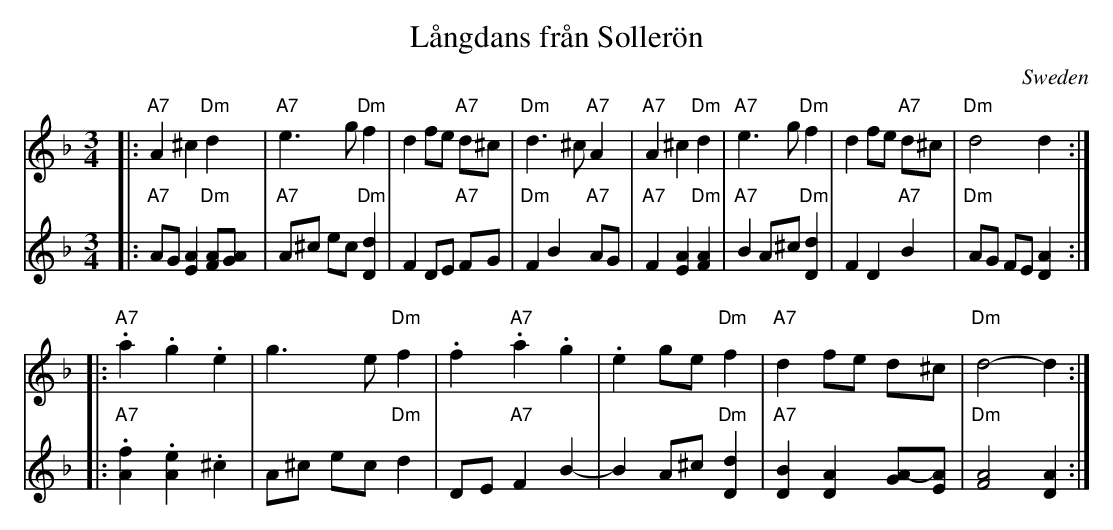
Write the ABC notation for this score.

X:1
T: L\aangdans fr\aan Soller\"on
O: Sweden
M: 3/4
L: 1/8
K: Dm
V: 1
|: "A7"A2 ^c2 "Dm"d2 | "A7"e3 g "Dm"f2 | d2 fe "A7"d^c | "Dm"d3 ^c "A7"A2 \
|  "A7"A2 ^c2 "Dm"d2 | "A7"e3 g "Dm"f2 | d2 fe "A7"d^c | "Dm"d4        d2 :|
|: "A7".a2 .g2 .e2 | g3 e "Dm"f2 | .f2 "A7".a2 .g2 | .e2 ge "Dm"f2 | "A7"d2 fe d^c | "Dm"d4- d2 :|
V: 2
|: "A7"AG [A2E2] "Dm"[AF][GA] | "A7"A^c ec "Dm"[d2D2] | F2 DE "A7"FG | "Dm"F2 B2 "A7"AG \
|  "A7"F2 [A2E2] "Dm"[A2F2] | "A7"B2 A^c "Dm"[d2D2] | F2 D2 "A7"B2 | "Dm"AG FE [A2D2] :|
|: "A7".[f2A2] .[e2A2] .^c2 | A^c ec "Dm"d2 | DE "A7"F2 B2- | B2 A^c "Dm"[d2D2] \
| "A7"[B2D2] [A2D2] [A-G][AE] | "Dm"[A4F4][A2D2] :|
